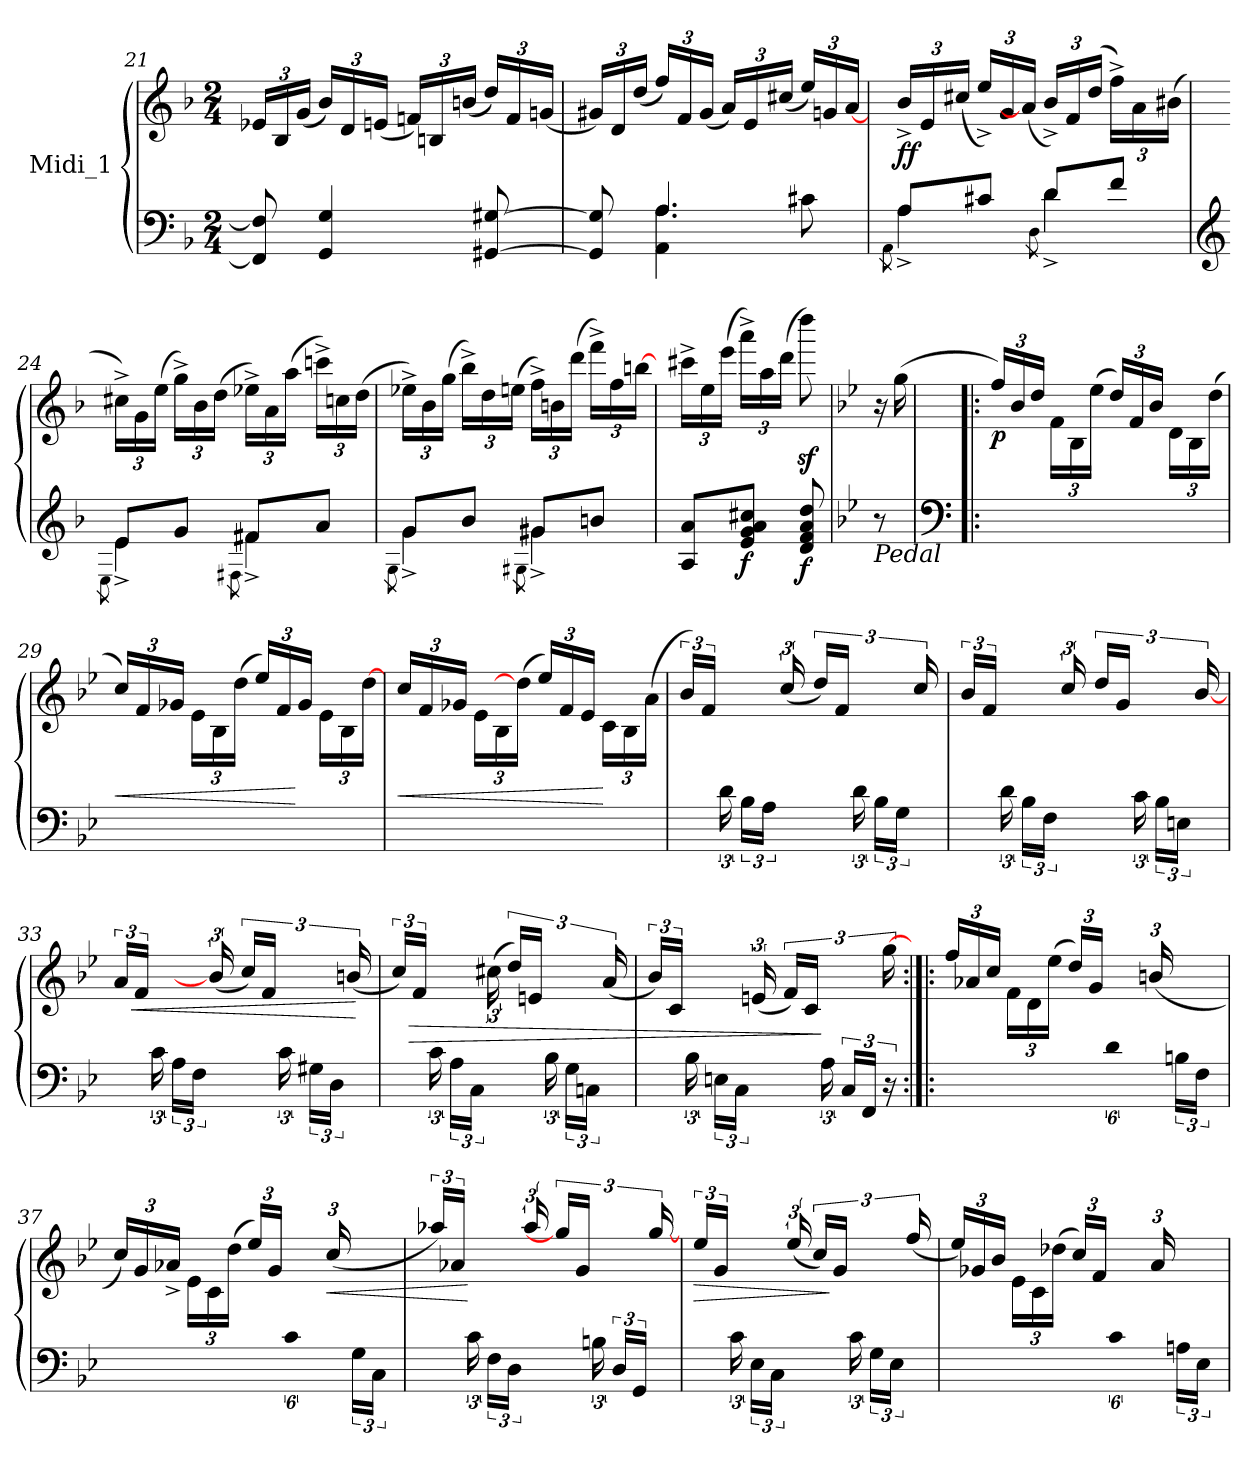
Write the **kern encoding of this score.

**kern	**kern	**dynam
*part1	*part1	*part1
*staff2	*staff1	*staff1/2
*I"Midi_1	*	*
*clefF4	*clefG2	*
*k[b-]	*k[b-]	*
*F:	*F:	*
*M2/4	*M2/4	*
=21	=21	=21
*^	*	*
*	*^	*	*
*	*	*	*Xbrackettup	*
8FF#/] 8F#/]	2ryy	2ryy	24e-X/LL	.
.	.	.	24B-/	.
.	.	.	(24g/JJ	.
4GG/ 4G/	.	.	24b-/LL)	.
.	.	.	24d/	.
.	.	.	(24en/JJ	.
.	.	.	24fni/LL)	.
.	.	.	24Bn/	.
.	.	.	(24bn/JJ	.
[8GG#X/ [8G#X/	.	.	24dd/LL)	.
.	.	.	24f/	.
.	.	.	(24gni/JJ	.
=22	=22	=22	=22	=22
8GG#/] 8G#/]	8ryy	8ryy	24g#X/LL)	.
.	.	.	24d/	.
.	.	.	(24dd/JJ	.
4.A/	4AA\	4.A\	24ff/LL)	.
.	.	.	24f/	.
.	.	.	(24g#/JJ	.
.	.	.	24a/LL)	.
.	.	.	24e/	.
.	.	.	(24cc#X/JJ	.
.	8c#X\	.	24ee/LL)	.
.	.	.	24gn/	.
.	.	.	[24a/JJ	.
*	*v	*v	*	*
!!LO:PB:g=z
=23	=23	=23	=23
.	8qAA\	.	.
!	!	!	!LO:DY:b
8A/L	4A^\	24b-^/LL	ff
.	.	24e/	.
.	.	(24cc#X/JJ	.
8c#X/J	.	24ee^/LL)	.
.	.	24g/	.
.	.	(24a/JJ]	.
.	8qD\	.	.
8d/L	4d^\	24b-^/LL)	.
.	.	24f/	.
.	.	(24dd/JJ	.
8f/J	.	24ff^\LL)	.
.	.	24a\	.
.	.	(>24b#X\JJ	.
=24	=24	=24	=24
*clefG2	*	*	*
.	8qE\	.	.
8e/L	4e^\	24cc#X^\LL)	.
.	.	24g\	.
.	.	(>24ee\JJ	.
8g/J	.	24gg^\LL)	.
.	.	24b-i\	.
.	.	(>24dd\JJ	.
.	8qF#X\	.	.
8f#X/L	4f#^\	24ee-X^\LL)	.
.	.	24a\	.
.	.	(>24aa\JJ	.
8a/J	.	24cccni^\LL)	.
.	.	24ccn\	.
.	.	(>24dd\JJ	.
=25	=25	=25	=25
.	8qG\	.	.
8g/L	4g^\	24ee-X^\LL)	.
.	.	24b-\	.
.	.	(>24gg\JJ	.
8b-/J	.	24bb-^\LL)	.
.	.	24dd\	.
.	.	(>24een\JJ	.
.	8qG#X\	.	.
8g#X/L	4g#^\	24ff^\LL)	.
.	.	24bn\	.
.	.	(>24ddd\JJ	.
8bn/J	.	24fff^\LL)	.
.	.	24ff\	.
.	.	[24bbn\JJ	.
*v	*v	*	*
!!LO:LB:g=z
=26	=26	=26
8A/ 8a/L	24ccc#X^\LL	.
.	24ee\	.
.	(24eee\JJ	.
!	!	!LO:DY:b=2
8e/ 8g/ 8a/ 8cc#X/J	24aaa^\LL)	f
.	24aa\	.
.	(24ddd\JJ	.
!	!	!LO:DY:b=2
8d/ 8f/ 8a/ 8dd/	8ddddz<\)	f
=27	=27	=27
*k[b-e-]	*k[b-e-]	*
*B-:	*B-:	*
!LO:TX:b:i:t=Pedal	!	!
8r	16r	.
.	(>16gg\	.
=28!|:	=28!|:	=28!|:
*clefF4	*	*
!	!	!LO:DY:b
2ryy	24ff/LL)	p
.	24b-/	.
.	24dd/JJ	.
.	24f\LL	.
.	24B-\	.
.	(24ee-\JJ	.
.	24dd/LL)	.
.	24f/	.
.	24b-/JJ	.
.	24d\LL	.
.	24B-\	.
.	(24dd\JJ	.
=29	=29	=29
!	!	!LO:HP:b
2ryy	24cc/LL)	<
.	24f/	.
.	24g-X/JJ	.
.	24e-\LL	.
.	24B-\	.
.	(24dd\JJ	.
.	24ee-/LL)	.
.	24f/	.
.	24g-/JJ	[
.	24e-\LL	.
.	24B-\	.
.	[24dd\JJ	.
!!LO:LB:g=z
=30	=30	=30
!	!	!LO:HP:b
2ryy	24cc/LL	<
.	24f/	.
.	24g-X/JJ	.
.	24e-\LL	.
.	24B-\	.
.	(24dd\JJ]	.
.	24ee-/LL)	.
.	24f/	.
.	24e-/JJ	.
.	24c\LL	[
.	24B-\	.
.	(24a\JJ	.
=31	=31	=31
*	*brackettup	*
12ryy	24b-/LL)	.
.	24f/JJ	.
24d\	24ryy	.
24B-\LL	12ryy	.
24A\JJ	.	.
24ryy	(24cc/	.
12ryy	24dd/LL)	.
.	24f/JJ	.
24d\	12.ryy	.
24B-\LL	.	.
24G\JJ	.	.
24ryy	24cc/	.
=32	=32	=32
12ryy	24b-/LL	.
.	24f/JJ	.
24d\	24ryy	.
24B-\LL	12ryy	.
24F\JJ	.	.
24ryy	24cc/	.
12ryy	24dd/LL	.
.	24g/JJ	.
24c\	12.ryy	.
24B-\LL	.	.
24En\JJ	.	.
24ryy	[24b-/	.
!!LO:LB:g=z
=33	=33	=33
12ryy	24a/LL	.
!	!	!LO:HP:b
.	24f/JJ	<
24c\	24ryy	.
24A\LL	12ryy	.
24F\JJ	.	.
24ryy	(24b-/]	.
12ryy	24cc/LL)	.
.	24f/JJ	.
24c\	12.ryy	.
24G#X\LL	.	.
24D\JJ	.	.
24ryy	(24bn/	.
.	.	[
=34	=34	=34
12ryy	24cc/LL)	.
!	!	!LO:HP:b
.	24f/JJ	>
24c\	24ryy	.
24A\LL	12ryy	.
24C\JJ	.	.
24ryy	(24cc#X\	.
12ryy	24dd/LL)	.
.	24en/JJ	.
24B-\	12.ryy	.
24G\LL	.	.
24Cni\JJ	.	.
24ryy	(24a/	.
=35	=35	=35
12ryy	24b-/LL)	.
.	24c/JJ	.
24B-\	24ryy	.
24En\LL	12ryy	.
24C\JJ	.	.
24ryy	(24en/	.
12ryy	24f/LL)	.
.	24c/JJ	.
24A\	12.ryy	]
24C/LL	.	.
24FF/JJ	.	.
24r	[24gg\	.
!!LO:LB:g=z
=36:|!|:	=36:|!|:	=36:|!|:
8ryy	24ff/LL	.
.	24a-X/	.
*	*Xbrackettup	*
.	24cc/JJ	.
24%5ryy	24f\LL	.
.	24d\	.
.	(24ee-\JJ	.
.	24dd/LL)	.
.	24g/JJ	.
24d\	24ryy	.
24Bn\LL	12ryy	.
24F\JJ	.	.
*	*brackettup	*
24ryy	(24bn/	.
=37	=37	=37
8ryy	24cc/LL)	.
.	24g/	.
*	*Xbrackettup	*
.	24a-X^/JJ	.
24%5ryy	24e-\LL	.
.	24c\	.
.	(24dd\JJ	.
.	24ee-/LL)	.
.	24g/JJ	.
24c\	24ryy	.
24G\LL	12ryy	.
24C\JJ	.	.
*	*brackettup	*
!	!	!LO:HP:b
24ryy	(24cc/	<
=38	=38	=38
12ryy	24aa-X/LL)	.
.	24a-X/JJ	.
24c\	24ryy	[
24F\LL	12ryy	.
24D\JJ	.	.
24ryy	24aa-/	.
12ryy	24gg/LL]	.
.	24g/JJ	.
24Bn\	12.ryy	.
24D/LL	.	.
24GG/JJ	.	.
24ryy	[24gg/	.
!!LO:LB:g=z
=39	=39	=39
!	!	!LO:HP:b
12ryy	24ee-/LL	>
.	24g/JJ	.
24c\	24ryy	.
24E-\LL	12ryy	.
24C\JJ	.	.
24ryy	(24ee-/	.
12ryy	24cc/LL)	.
.	24g/JJ	]
24c\	12.ryy	.
24G\LL	.	.
24E-\JJ	.	.
24ryy	(24ff/	.
=40	=40	=40
8ryy	24ee-/LL)	.
.	24g-X/	.
*	*Xbrackettup	*
.	24b-/JJ	.
24%5ryy	24e-\LL	.
.	24c\	.
.	(24dd-X\JJ	.
.	24cc/LL)	.
.	24f/JJ	.
24c\	24ryy	.
24Ani\LL	12ryy	.
24E-\JJ	.	.
*	*brackettup	*
24ryy	24a/	.
=	=	=
*-	*-	*-
